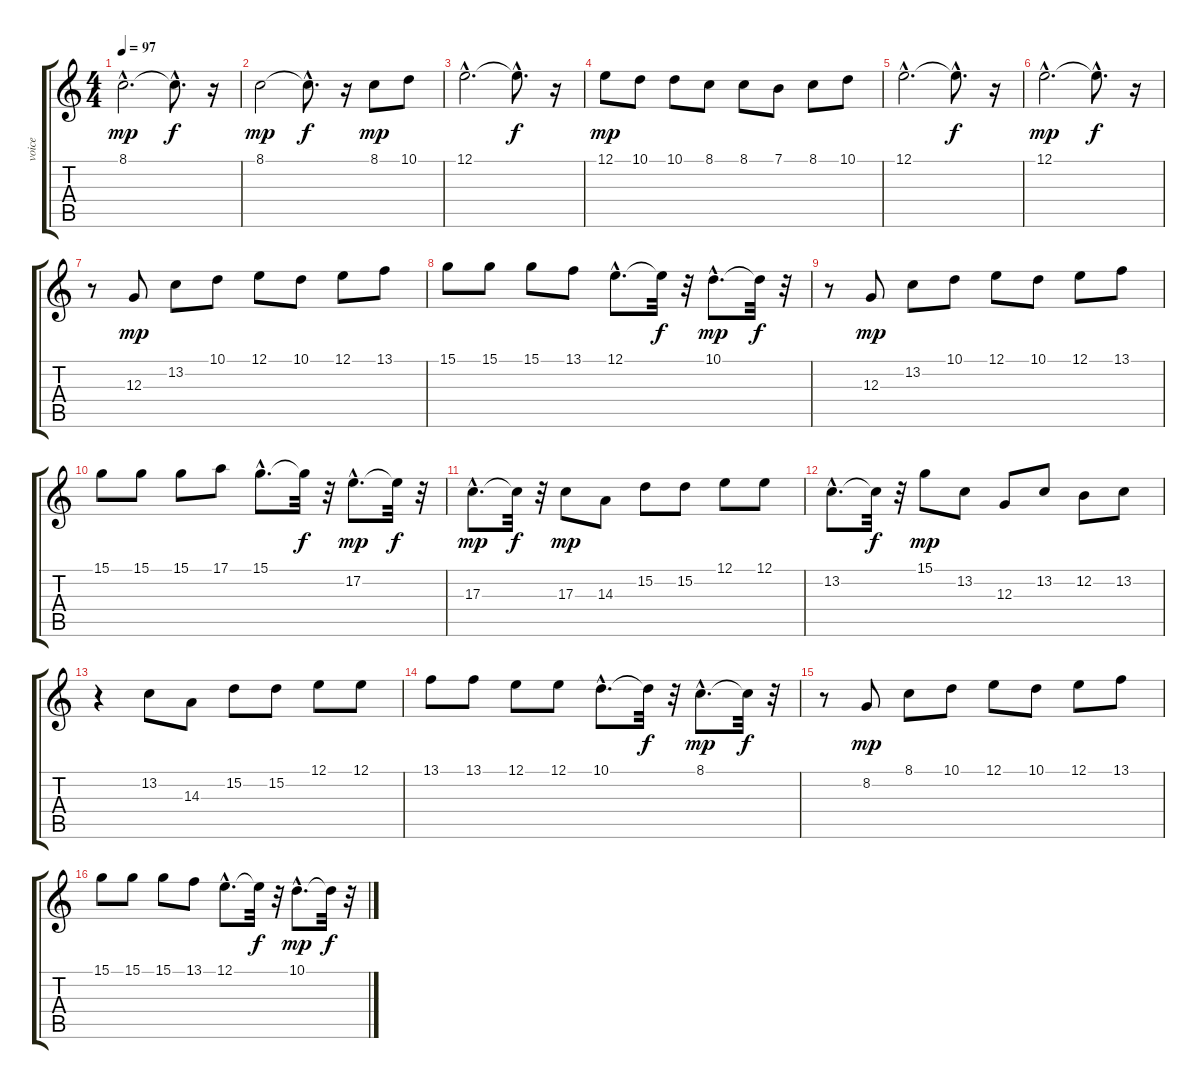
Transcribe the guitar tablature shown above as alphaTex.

\track ("voice" "voice") {instrument flute}
\staff {score tabs}
\tuning (E4 B3 G3 D3 A2 E2) {hide}
\ts (4 4)
\tempo 97
\clef g2
\ks c
8.1{hac}.2{d dy mp} 8.1{hac t}.8{d dy f} r.16 |
8.1.2{dy mp} 8.1{hac t}.8{d dy f} r.16 8.1.8{dy mp} 10.1.8 |
12.1{hac}.2{d} 12.1{hac t}.8{d dy f} r.16 |
12.1.8{dy mp} 10.1.8 10.1.8 8.1.8 8.1.8 7.1.8 8.1.8 10.1.8 |
12.1{hac}.2{d} 12.1{hac t}.8{d dy f} r.16 |
12.1{hac}.2{d dy mp} 12.1{hac t}.8{d dy f} r.16 |
r.8 12.3.8{dy mp} 13.2.8 10.1.8 12.1.8 10.1.8 12.1.8 13.1.8 |
15.1.8 15.1.8 15.1.8 13.1.8 12.1{hac}.8{d} 12.1{t}.32{dy f} r.32 10.1{hac}.8{d dy mp} 10.1{t}.32{dy f} r.32 |
r.8 12.3.8{dy mp} 13.2.8 10.1.8 12.1.8 10.1.8 12.1.8 13.1.8 |
15.1.8 15.1.8 15.1.8 17.1.8 15.1{hac}.8{d} 15.1{t}.32{dy f} r.32 17.2{hac}.8{d dy mp} 17.2{t}.32{dy f} r.32 |
17.3{hac}.8{d dy mp} 17.3{t}.32{dy f} r.32 17.3.8{dy mp} 14.3.8 15.2.8 15.2.8 12.1.8 12.1.8 |
13.2{hac}.8{d} 13.2{t}.32{dy f} r.32 15.1.8{dy mp} 13.2.8 12.3.8 13.2.8 12.2.8 13.2.8 |
r.4 13.2.8 14.3.8 15.2.8 15.2.8 12.1.8 12.1.8 |
13.1.8 13.1.8 12.1.8 12.1.8 10.1{hac}.8{d} 10.1{t}.32{dy f} r.32 8.1{hac}.8{d dy mp} 8.1{t}.32{dy f} r.32 |
r.8 8.2.8{dy mp} 8.1.8 10.1.8 12.1.8 10.1.8 12.1.8 13.1.8 |
15.1.8 15.1.8 15.1.8 13.1.8 12.1{hac}.8{d} 12.1{t}.32{dy f} r.32 10.1{hac}.8{d dy mp} 10.1{t}.32{dy f} r.32
